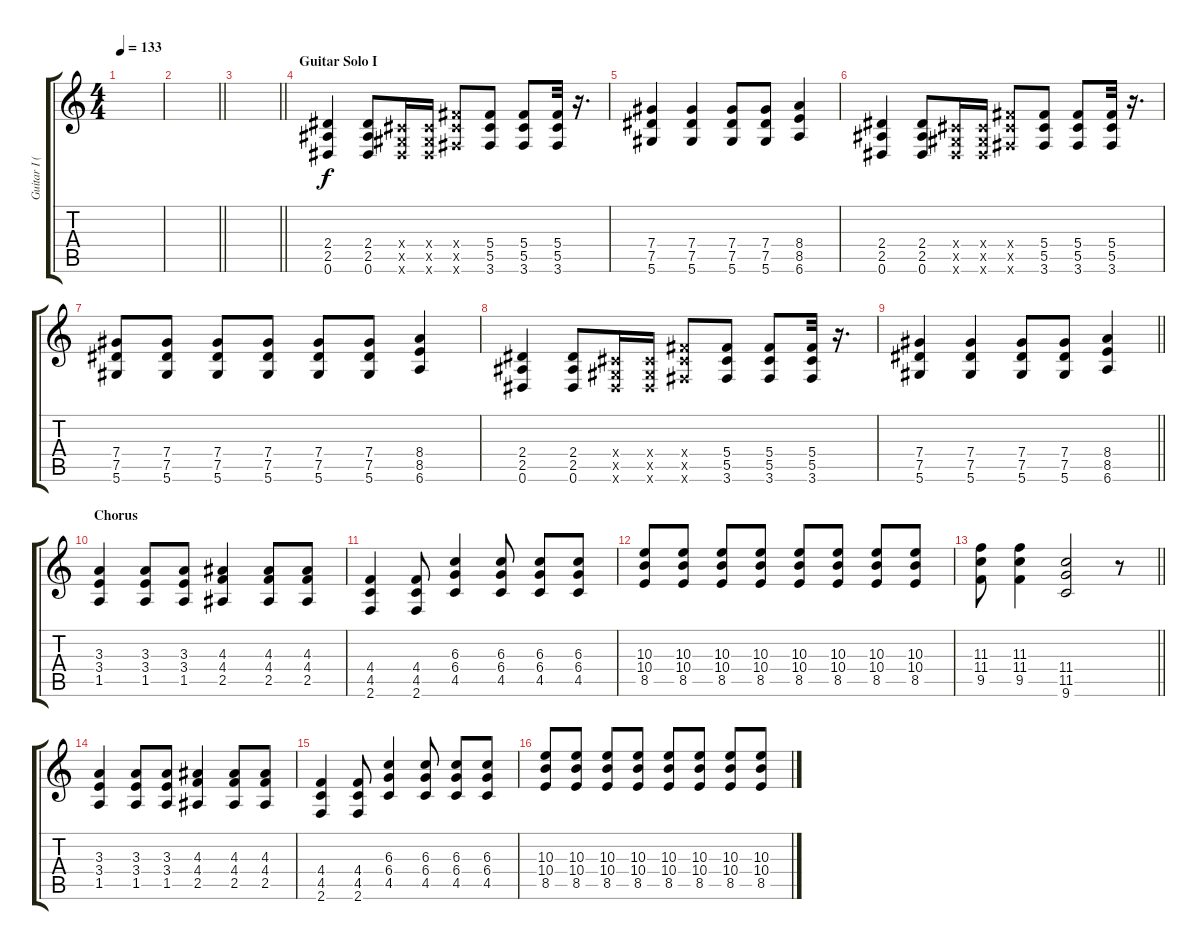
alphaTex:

\track ("Guitar I (Richard Fortus)" "Guitar I (") {instrument overdrivenguitar}
\staff {score tabs}
\tuning (Eb4 Bb3 Gb3 Db3 Ab2 Eb2) {hide}
\ts (4 4)
\tempo 133
\clef g2
\ks c
|
\barLineRight lightlight
|
\barLineRight lightlight
|
\section ("" "Guitar Solo I")
(2.4 2.5 0.6).4 (2.4 2.5 0.6).8 (0.4{x} 0.5{x} 0.6{x}).16 (0.4{x} 0.5{x} 0.6{x}).16 (5.4{x} 5.5{x} 3.6{x}).8 (5.4 5.5 3.6).8 (5.4 5.5 3.6).8 (5.4 5.5 3.6).32 r.16{d} |
(7.4 7.5 5.6).4 (7.4 7.5 5.6).4 (7.4 7.5 5.6).8 (7.4 7.5 5.6).8 (8.4 8.5 6.6).4 |
(2.4 2.5 0.6).4 (2.4 2.5 0.6).8 (0.4{x} 0.5{x} 0.6{x}).16 (0.4{x} 0.5{x} 0.6{x}).16 (5.4{x} 5.5{x} 3.6{x}).8 (5.4 5.5 3.6).8 (5.4 5.5 3.6).8 (5.4 5.5 3.6).32 r.16{d} |
(7.4 7.5 5.6).8 (7.4 7.5 5.6).8 (7.4 7.5 5.6).8 (7.4 7.5 5.6).8 (7.4 7.5 5.6).8 (7.4 7.5 5.6).8 (8.4 8.5 6.6).4 |
(2.4 2.5 0.6).4 (2.4 2.5 0.6).8 (0.4{x} 0.5{x} 0.6{x}).16 (0.4{x} 0.5{x} 0.6{x}).16 (5.4{x} 5.5{x} 3.6{x}).8 (5.4 5.5 3.6).8 (5.4 5.5 3.6).8 (5.4 5.5 3.6).32 r.16{d} |
\barLineRight lightlight
(7.4 7.5 5.6).4 (7.4 7.5 5.6).4 (7.4 7.5 5.6).8 (7.4 7.5 5.6).8 (8.4 8.5 6.6).4 |
\section ("" "Chorus")
(3.3 3.4 1.5).4 (3.3 3.4 1.5).8 (3.3 3.4 1.5).8 (4.3 4.4 2.5).4 (4.3 4.4 2.5).8 (4.3 4.4 2.5).8 |
(4.4 4.5 2.6).4 (4.4 4.5 2.6).8 (6.3 6.4 4.5).4 (6.3 6.4 4.5).8 (6.3 6.4 4.5).8 (6.3 6.4 4.5).8 |
(10.3 10.4 8.5).8 (10.3 10.4 8.5).8 (10.3 10.4 8.5).8 (10.3 10.4 8.5).8 (10.3 10.4 8.5).8 (10.3 10.4 8.5).8 (10.3 10.4 8.5).8 (10.3 10.4 8.5).8 |
\barLineRight lightlight
(11.3 11.4 9.5).8 (11.3 11.4 9.5).4 (11.4 11.5 9.6).2 r.8 |
(3.3 3.4 1.5).4 (3.3 3.4 1.5).8 (3.3 3.4 1.5).8 (4.3 4.4 2.5).4 (4.3 4.4 2.5).8 (4.3 4.4 2.5).8 |
(4.4 4.5 2.6).4 (4.4 4.5 2.6).8 (6.3 6.4 4.5).4 (6.3 6.4 4.5).8 (6.3 6.4 4.5).8 (6.3 6.4 4.5).8 |
(10.3 10.4 8.5).8 (10.3 10.4 8.5).8 (10.3 10.4 8.5).8 (10.3 10.4 8.5).8 (10.3 10.4 8.5).8 (10.3 10.4 8.5).8 (10.3 10.4 8.5).8 (10.3 10.4 8.5).8
